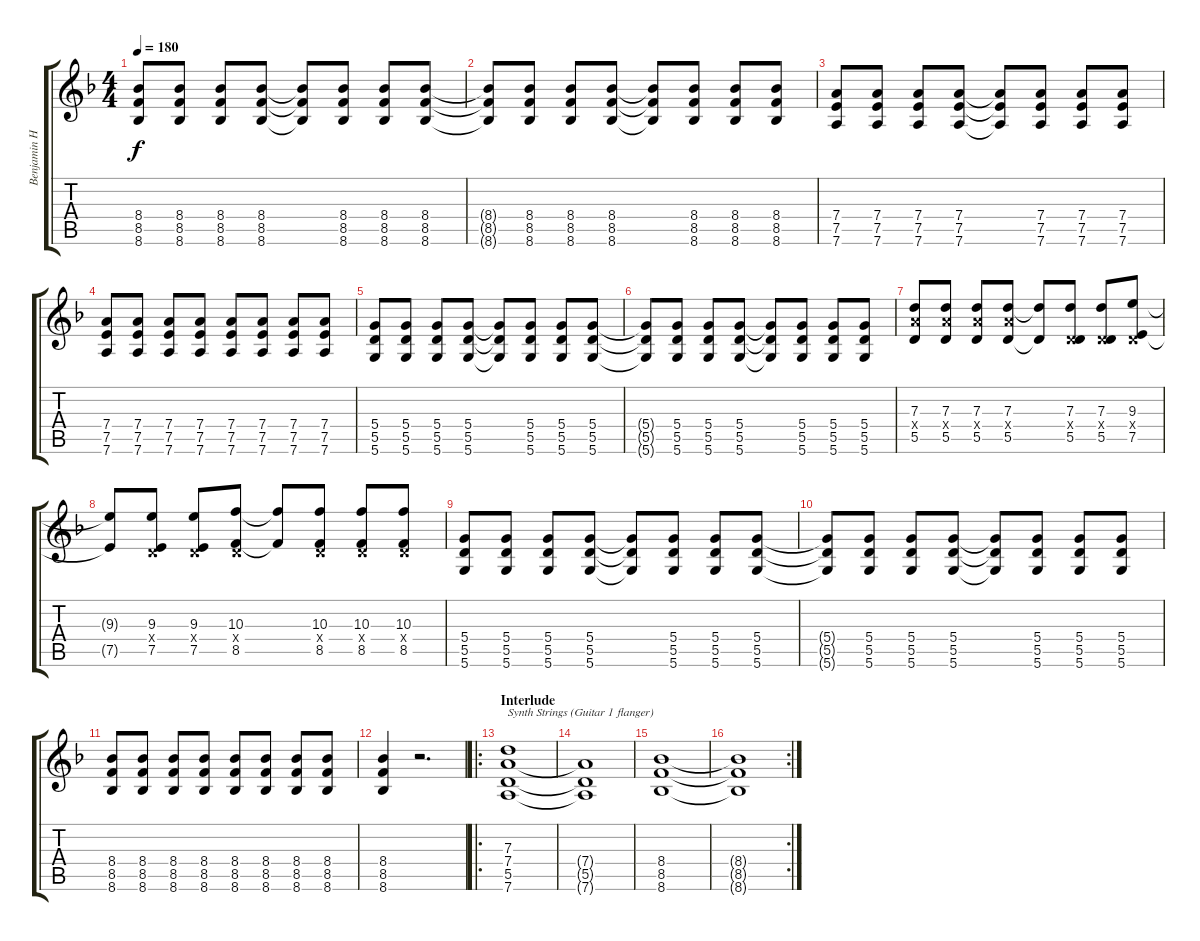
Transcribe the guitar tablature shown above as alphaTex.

\track ("Benjamin Harper (Guitar 2)" "Benjamin H") {instrument distortionguitar}
\staff {score tabs}
\tuning (E4 B3 G3 D3 A2 D2) {hide}
\ts (4 4)
\tempo 180
\clef g2
\ks f
(8.4 8.5 8.6).8{dy f} (8.4 8.5 8.6).8 (8.4 8.5 8.6).8 (8.4 8.5 8.6).8 (8.4{t} 8.5{t} 8.6{t}).8 (8.4 8.5 8.6).8 (8.4 8.5 8.6).8 (8.4 8.5 8.6).8 |
(8.4{t} 8.5{t} 8.6{t}).8 (8.4 8.5 8.6).8 (8.4 8.5 8.6).8 (8.4 8.5 8.6).8 (8.4{t} 8.5{t} 8.6{t}).8 (8.4 8.5 8.6).8 (8.4 8.5 8.6).8 (8.4 8.5 8.6).8 |
(7.4 7.5 7.6).8 (7.4 7.5 7.6).8 (7.4 7.5 7.6).8 (7.4 7.5 7.6).8 (7.4{t} 7.5{t} 7.6{t}).8 (7.4 7.5 7.6).8 (7.4 7.5 7.6).8 (7.4 7.5 7.6).8 |
(7.4 7.5 7.6).8 (7.4 7.5 7.6).8 (7.4 7.5 7.6).8 (7.4 7.5 7.6).8 (7.4 7.5 7.6).8 (7.4 7.5 7.6).8 (7.4 7.5 7.6).8 (7.4 7.5 7.6).8 |
(5.4 5.5 5.6).8 (5.4 5.5 5.6).8 (5.4 5.5 5.6).8 (5.4 5.5 5.6).8 (5.4{t} 5.5{t} 5.6{t}).8 (5.4 5.5 5.6).8 (5.4 5.5 5.6).8 (5.4 5.5 5.6).8 |
(5.4{t} 5.5{t} 5.6{t}).8 (5.4 5.5 5.6).8 (5.4 5.5 5.6).8 (5.4 5.5 5.6).8 (5.4{t} 5.5{t} 5.6{t}).8 (5.4 5.5 5.6).8 (5.4 5.5 5.6).8 (5.4 5.5 5.6).8 |
(7.3 7.4{x} 5.5).8{volume 13} (7.3 7.4{x} 5.5).8 (7.3 7.4{x} 5.5).8 (7.3 7.4{x} 5.5).8 (7.3{t} 5.5{t}).8 (7.3 0.4{x} 5.5).8 (7.3 0.4{x} 5.5).8 (9.3 0.4{x} 7.5).8 |
(9.3{t} 7.5{t}).8 (9.3 0.4{x} 7.5).8 (9.3 0.4{x} 7.5).8 (10.3 0.4{x} 8.5).8 (10.3{t} 8.5{t}).8 (10.3 0.4{x} 8.5).8 (10.3 0.4{x} 8.5).8 (10.3 0.4{x} 8.5).8 |
(5.4 5.5 5.6).8 (5.4 5.5 5.6).8 (5.4 5.5 5.6).8 (5.4 5.5 5.6).8 (5.4{t} 5.5{t} 5.6{t}).8 (5.4 5.5 5.6).8 (5.4 5.5 5.6).8 (5.4 5.5 5.6).8 |
(5.4{t} 5.5{t} 5.6{t}).8 (5.4 5.5 5.6).8 (5.4 5.5 5.6).8 (5.4 5.5 5.6).8 (5.4{t} 5.5{t} 5.6{t}).8 (5.4 5.5 5.6).8 (5.4 5.5 5.6).8 (5.4 5.5 5.6).8 |
(8.4 8.5 8.6).8 (8.4 8.5 8.6).8 (8.4 8.5 8.6).8 (8.4 8.5 8.6).8 (8.4 8.5 8.6).8 (8.4 8.5 8.6).8 (8.4 8.5 8.6).8 (8.4 8.5 8.6).8 |
(8.4 8.5 8.6).4 r.2{d} |
\ro
\section ("" "Interlude")
(7.3 7.4 5.5 7.6).1{txt "Synth Strings (Guitar 1 flanger)" volume 7 instrument synthstrings2} |
(7.4{t} 5.5{t} 7.6{t}).1 |
(8.4 8.5 8.6).1 |
\rc 2
(8.4{t} 8.5{t} 8.6{t}).1
